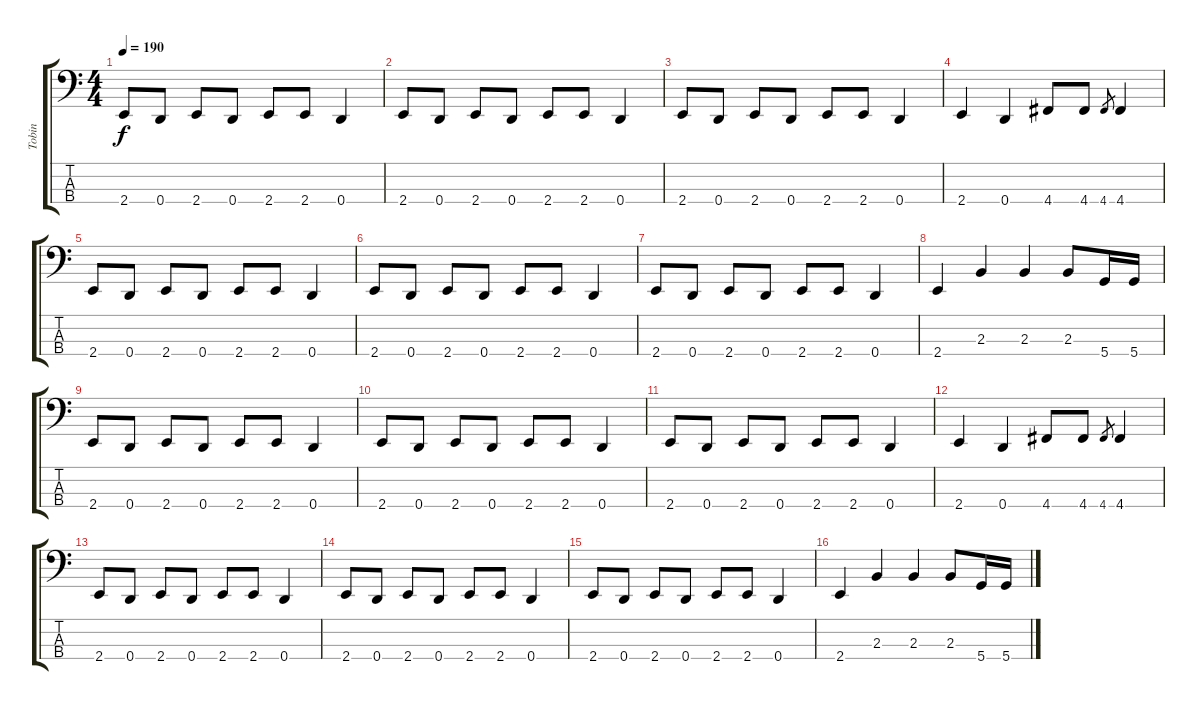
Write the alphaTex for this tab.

\track ("Tobin" "Tobin") {instrument electricbassfinger}
\staff {score tabs}
\tuning (G2 D2 A1 D1) {hide}
\ts (4 4)
\tempo 190
\clef f4
\ks c
2.4.8{dy f instrument electricbassfinger} 0.4.8 2.4.8 0.4.8 2.4.8 2.4.8 0.4.4 |
2.4.8 0.4.8 2.4.8 0.4.8 2.4.8 2.4.8 0.4.4 |
2.4.8 0.4.8 2.4.8 0.4.8 2.4.8 2.4.8 0.4.4 |
2.4.4 0.4.4 4.4.8 4.4.8 4.4.8{gr} 4.4.4 |
2.4.8 0.4.8 2.4.8 0.4.8 2.4.8 2.4.8 0.4.4 |
2.4.8 0.4.8 2.4.8 0.4.8 2.4.8 2.4.8 0.4.4 |
2.4.8 0.4.8 2.4.8 0.4.8 2.4.8 2.4.8 0.4.4 |
2.4.4 2.3.4 2.3.4 2.3.8 5.4.16 5.4.16 |
2.4.8 0.4.8 2.4.8 0.4.8 2.4.8 2.4.8 0.4.4 |
2.4.8 0.4.8 2.4.8 0.4.8 2.4.8 2.4.8 0.4.4 |
2.4.8 0.4.8 2.4.8 0.4.8 2.4.8 2.4.8 0.4.4 |
2.4.4 0.4.4 4.4.8 4.4.8 4.4.8{gr} 4.4.4 |
2.4.8 0.4.8 2.4.8 0.4.8 2.4.8 2.4.8 0.4.4 |
2.4.8 0.4.8 2.4.8 0.4.8 2.4.8 2.4.8 0.4.4 |
2.4.8 0.4.8 2.4.8 0.4.8 2.4.8 2.4.8 0.4.4 |
2.4.4 2.3.4 2.3.4 2.3.8 5.4.16 5.4.16
